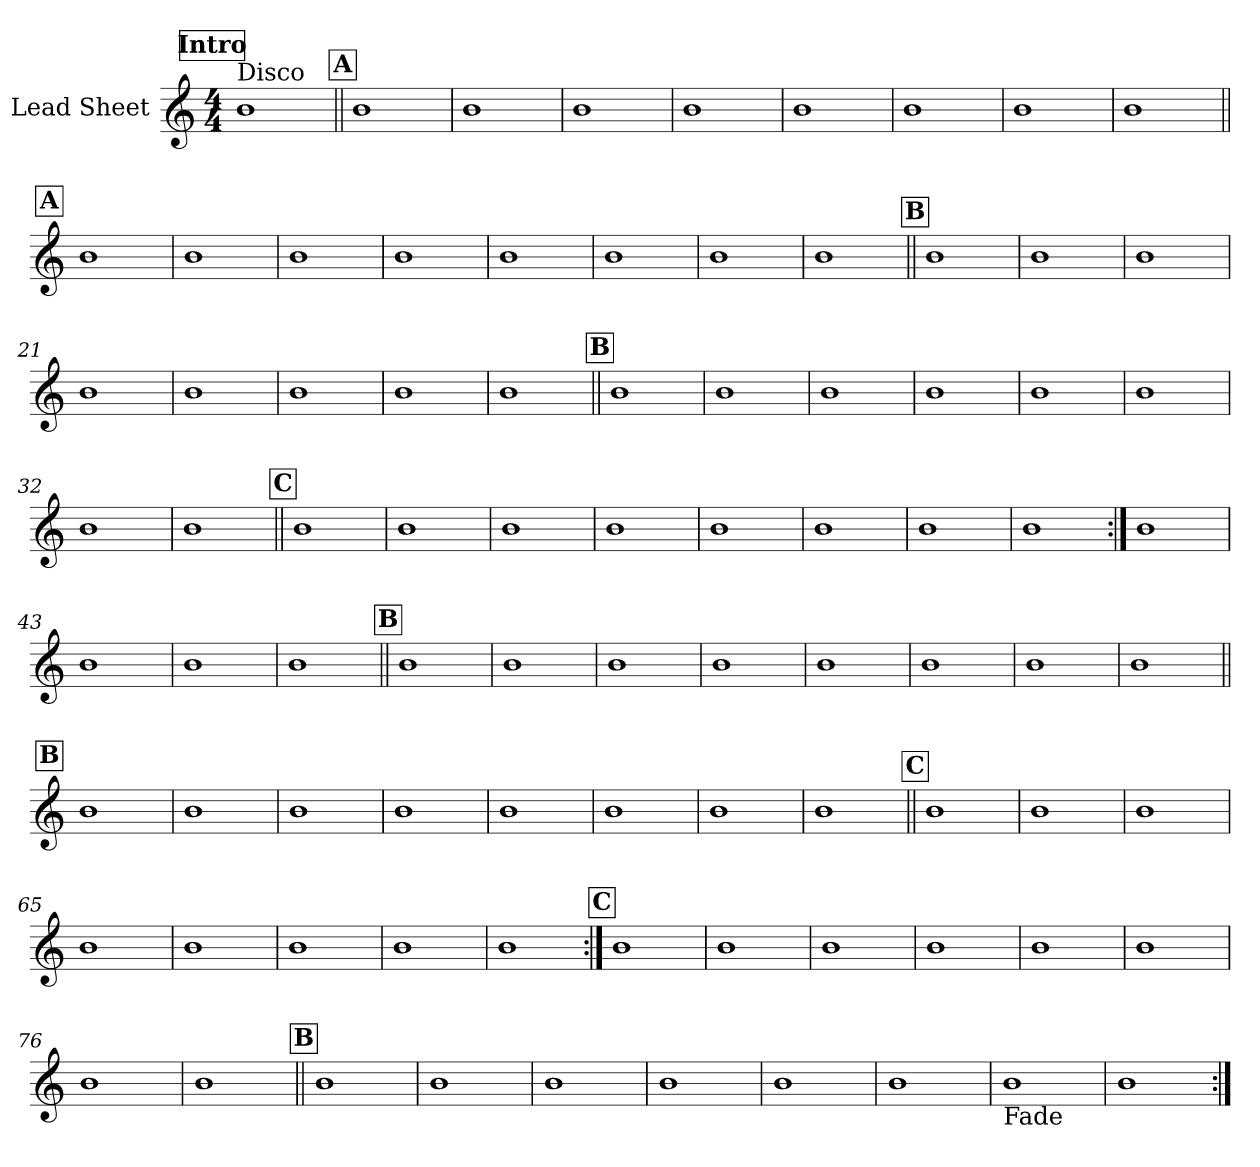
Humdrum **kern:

**kern
*part1
*staff1
*I"Lead Sheet
*clefG2
*k[]
*M4/4
*MM117
!!LO:REH:place=s1:a:fs=14:t=Intro
=1
!LO:TX:a:t=Disco
1b
!!LO:LB:g=z
!!LO:REH:place=s1:a:fs=14:t=A
=2||
1b
=3
1b
=4
1b
=5
1b
=6
1b
=7
1b
=8
1b
=9
1b
!!LO:LB:g=z
!!LO:REH:place=s1:a:fs=14:t=A
=10||
1b
=11
1b
=12
1b
=13
1b
=14
1b
=15
1b
=16
1b
=17
1b
!!LO:LB:g=z
!!LO:REH:place=s1:a:fs=14:t=B
=18||
1b
=19
1b
=20
1b
=21
1b
=22
1b
=23
1b
=24
1b
=25
1b
!!LO:LB:g=z
!!LO:REH:place=s1:a:fs=14:t=B
=26||
1b
=27
1b
=28
1b
=29
1b
=30
1b
=31
1b
=32
1b
=33
1b
!!LO:LB:g=z
!!LO:REH:place=s1:a:fs=14:t=C
=34||
1b
=35
1b
=36
1b
=37
1b
=38
1b
=39
1b
=40
1b
=41
1b
!!LO:LB:g=z
=42:|!
1b
=43
1b
=44
1b
=45
1b
!!LO:LB:g=z
!!LO:REH:place=s1:a:fs=14:t=B
=46||
1b
=47
1b
=48
1b
=49
1b
=50
1b
=51
1b
=52
1b
=53
1b
!!LO:LB:g=z
!!LO:REH:place=s1:a:fs=14:t=B
=54||
1b
=55
1b
=56
1b
=57
1b
=58
1b
=59
1b
=60
1b
=61
1b
!!LO:LB:g=z
!!LO:REH:place=s1:a:fs=14:t=C
=62||
1b
=63
1b
=64
1b
=65
1b
=66
1b
=67
1b
=68
1b
=69
1b
!!LO:PB:g=z
!!LO:REH:place=s1:a:fs=14:t=C
=70:|!
1b
=71
1b
=72
1b
=73
1b
=74
1b
=75
1b
=76
1b
=77
1b
!!LO:LB:g=z
!!LO:REH:place=s1:a:fs=14:t=B
=78||
1b
=79
1b
=80
1b
=81
1b
=82
1b
=83
1b
=84
!LO:TX:b:t=Fade
1b
=85
1b
=:|!
*-
